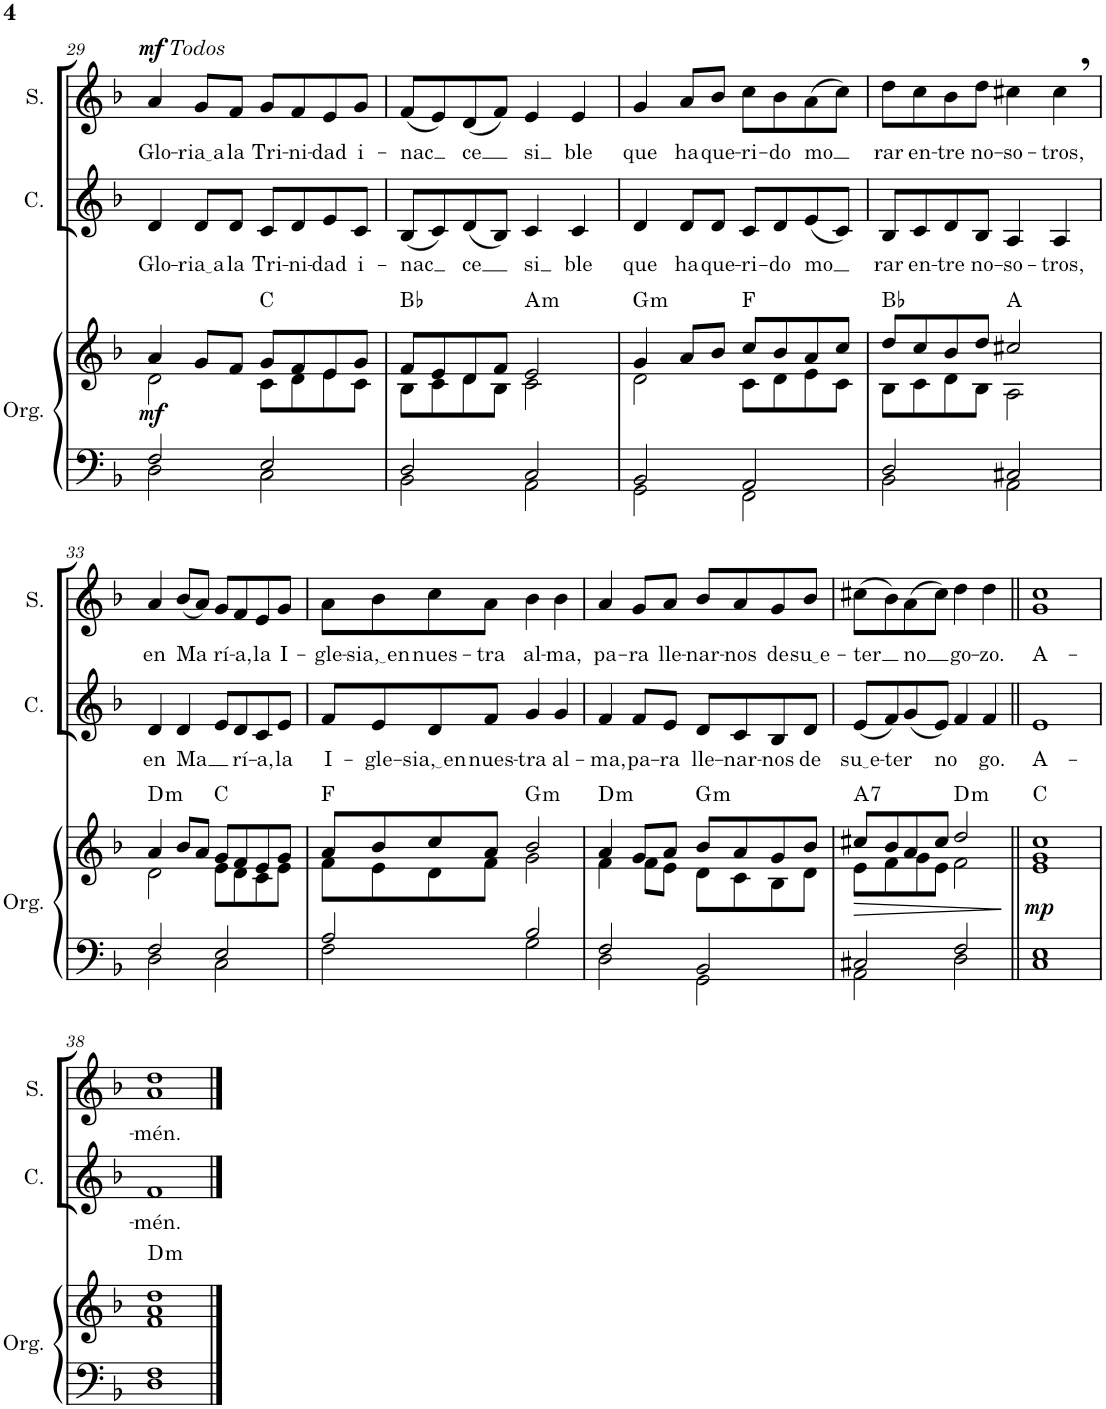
**kern	**kern	**dynam	**harte	**kern	**text	**kern	**text	**dynam
*part3	*part3	*part3	*part3	*part2	*part2	*part1	*part1	*part1
*staff4	*staff3	*staff3/4	*	*staff2	*staff2	*staff1	*staff1	*staff1
*I"Órgano	*	*	*	*I"Contralto	*	*I"Soprano	*	*
*	*	*	*	*I'C.	*	*I'S.	*	*
!!LO:PB:g=z
*clefF4	*clefG2	*	*	*clefG2	*	*clefG2	*	*
*k[b-]	*k[b-]	*	*	*k[b-]	*	*k[b-]	*	*
*M4/4	*M4/4	*	*	*M4/4	*	*M4/4	*	*
=29	=29	=29	=29	=29	=29	=29	=29	=29
*^	*^	*	*	*	*	*	*	*
!	!	!	!	!	!	!	!	!LO:TX:a:i:t=Todos	!	!
!	!	!	!	!LO:DY:b	!	!	!LO:LY:b	!	!LO:LY:b	!LO:DY:a
2F/	2D\	4a/	2d\	mf	.	4d/	Glo-	4a/	Glo-	mf
!	!	!	!	!	!	!	!LO:LY:b	!	!LO:LY:b	!
.	.	8g/L	.	.	.	8d/L	ria a	8g/L	ria a	.
!	!	!	!	!	!	!	!LO:LY:b	!	!LO:LY:b	!
.	.	8f/J	.	.	.	8d/J	la	8f/J	la	.
!	!	!	!	!	!	!	!LO:LY:b	!	!LO:LY:b	!
2E/	2C\	8g/L	8c\L	.	C:maj	8c/L	Tri-	8g/L	Tri-	.
!	!	!	!	!	!	!	!LO:LY:b	!	!LO:LY:b	!
.	.	8f/	8d\	.	.	8d/	-ni-	8f/	-ni-	.
!	!	!	!	!	!	!	!LO:LY:b	!	!LO:LY:b	!
.	.	8e/	8e\	.	.	8e/	-dad	8e/	-dad	.
!	!	!	!	!	!	!	!LO:LY:b	!	!LO:LY:b	!
.	.	8g/J	8c\J	.	.	8c/J	i-	8g/J	i-	.
=30	=30	=30	=30	=30	=30	=30	=30	=30	=30	=30
!	!	!	!	!	!	!	!LO:LY:b	!	!LO:LY:b	!
2D/	2BB-\	8f/L	8B-\L	.	Bb:maj	(8B-/L	-nac	(8f/L	-nac	.
.	.	8e/	8c\	.	.	8c/)	.	8e/)	.	.
!	!	!	!	!	!	!	!LO:LY:b	!	!LO:LY:b	!
.	.	8d/	8d\	.	.	(8d/	ce	(8d/	ce	.
.	.	8f/J	8B-\J	.	.	8B-/J)	.	8f/J)	.	.
!	!	!	!	!	!LO:H:kt=m	!	!LO:LY:b	!	!LO:LY:b	!
2C/	2AA\	2e/	2c\	.	A:min	4c/	-si	4e/	-si	.
!	!	!	!	!	!	!	!LO:LY:b	!	!LO:LY:b	!
.	.	.	.	.	.	4c/	ble	4e/	ble	.
=31	=31	=31	=31	=31	=31	=31	=31	=31	=31	=31
!	!	!	!	!	!LO:H:kt=m	!	!LO:LY:b	!	!LO:LY:b	!
2BB-/	2GG\	4g/	2d\	.	G:min	4d/	que	4g/	que	.
!	!	!	!	!	!	!	!LO:LY:b	!	!LO:LY:b	!
.	.	8a/L	.	.	.	8d/L	ha	8a/L	ha	.
!	!	!	!	!	!	!	!LO:LY:b	!	!LO:LY:b	!
.	.	8b-/J	.	.	.	8d/J	que-	8b-/J	que-	.
!	!	!	!	!	!	!	!LO:LY:b	!	!LO:LY:b	!
2AA/	2FF\	8cc/L	8c\L	.	F:maj	8c/L	-ri-	8cc\L	-ri-	.
!	!	!	!	!	!	!	!LO:LY:b	!	!LO:LY:b	!
.	.	8b-/	8d\	.	.	8d/	-do	8b-\	-do	.
!	!	!	!	!	!	!	!LO:LY:b	!	!LO:LY:b	!
.	.	8a/	8e\	.	.	(8e/	mo	(8a\	mo	.
.	.	8cc/J	8c\J	.	.	8c/J)	.	8cc\J)	.	.
=32	=32	=32	=32	=32	=32	=32	=32	=32	=32	=32
!	!	!	!	!	!	!	!LO:LY:b	!	!LO:LY:b	!
2D/	2BB-\	8dd/L	8B-\L	.	Bb:maj	8B-/L	rar	8dd\L	rar	.
!	!	!	!	!	!	!	!LO:LY:b	!	!LO:LY:b	!
.	.	8cc/	8c\	.	.	8c/	en-	8cc\	en-	.
!	!	!	!	!	!	!	!LO:LY:b	!	!LO:LY:b	!
.	.	8b-/	8d\	.	.	8d/	-tre	8b-\	-tre	.
!	!	!	!	!	!	!	!LO:LY:b	!	!LO:LY:b	!
.	.	8dd/J	8B-\J	.	.	8B-/J	no-	8dd\J	no-	.
!	!	!	!	!	!	!	!LO:LY:b	!	!LO:LY:b	!
2C#X/	2AA\	2cc#X/	2A\	.	A:maj	4A/	-so-	4cc#X\	-so-	.
!	!	!	!	!	!	!	!LO:LY:b	!	!LO:LY:b	!
.	.	.	.	.	.	4A/	-tros,	4cc#,\	-tros,	.
!!LO:LB:g=z
=33	=33	=33	=33	=33	=33	=33	=33	=33	=33	=33
!	!	!	!	!	!LO:H:kt=m	!	!LO:LY:b	!	!LO:LY:b	!
2F/	2D\	4a/	2d\	.	D:min	4d/	en	4a/	en	.
!	!	!	!	!	!	!	!LO:LY:b	!	!LO:LY:b	!
.	.	8b-/L	.	.	.	4d/	Ma	(8b-/L	Ma	.
.	.	8a/J	.	.	.	.	.	8a/J)	.	.
!	!	!	!	!	!	!	!	!	!LO:LY:b	!
2E/	2C\	8g/L	8e\L	.	C:maj	8e/L	.	8g/L	rí-	.
!	!	!	!	!	!	!	!LO:LY:b	!	!LO:LY:b	!
.	.	8f/	8d\	.	.	8d/	rí-	8f/	-a,	.
!	!	!	!	!	!	!	!LO:LY:b	!	!LO:LY:b	!
.	.	8e/	8c\	.	.	8c/	-a,	8e/	la	.
!	!	!	!	!	!	!	!LO:LY:b	!	!LO:LY:b	!
.	.	8g/J	8e\J	.	.	8e/J	la	8g/J	I-	.
=34	=34	=34	=34	=34	=34	=34	=34	=34	=34	=34
!	!	!	!	!	!	!	!LO:LY:b	!	!LO:LY:b	!
2A/	2F\	8a/L	8f\L	.	F:maj	8f/L	I-	8a\L	-gle-	.
!	!	!	!	!	!	!	!LO:LY:b	!	!LO:LY:b	!
.	.	8b-/	8e\	.	.	8e/	-gle-	8b-\	sia, en	.
!	!	!	!	!	!	!	!LO:LY:b	!	!LO:LY:b	!
.	.	8cc/	8d\	.	.	8d/	sia, en	8cc\	nues-	.
!	!	!	!	!	!	!	!LO:LY:b	!	!LO:LY:b	!
.	.	8a/J	8f\J	.	.	8f/J	nues-	8a\J	-tra	.
!	!	!	!	!	!LO:H:kt=m	!	!LO:LY:b	!	!LO:LY:b	!
2B-/	2G\	2b-/	2g\	.	G:min	4g/	-tra	4b-\	al-	.
!	!	!	!	!	!	!	!LO:LY:b	!	!LO:LY:b	!
.	.	.	.	.	.	4g/	al-	4b-\	-ma,	.
=35	=35	=35	=35	=35	=35	=35	=35	=35	=35	=35
!	!	!	!	!	!LO:H:kt=m	!	!LO:LY:b	!	!LO:LY:b	!
2F/	2D\	4a/	4f\	.	D:min	4f/	-ma,	4a/	pa-	.
!	!	!	!	!	!	!	!LO:LY:b	!	!LO:LY:b	!
.	.	8g/L	8f\L	.	.	8f/L	pa-	8g/L	-ra	.
!	!	!	!	!	!	!	!LO:LY:b	!	!LO:LY:b	!
.	.	8a/J	8e\J	.	.	8e/J	-ra	8a/J	lle-	.
!	!	!	!	!	!LO:H:kt=m	!	!LO:LY:b	!	!LO:LY:b	!
2BB-/	2GG\	8b-/L	8d\L	.	G:min	8d/L	lle-	8b-/L	-nar-	.
!	!	!	!	!	!	!	!LO:LY:b	!	!LO:LY:b	!
.	.	8a/	8c\	.	.	8c/	-nar-	8a/	-nos	.
!	!	!	!	!	!	!	!LO:LY:b	!	!LO:LY:b	!
.	.	8g/	8B-\	.	.	8B-/	-nos	8g/	de	.
!	!	!	!	!	!	!	!LO:LY:b	!	!LO:LY:b	!
.	.	8b-/J	8d\J	.	.	8d/J	de	8b-/J	su e	.
=36	=36	=36	=36	=36	=36	=36	=36	=36	=36	=36
!	!	!	!	!LO:HP:b	!LO:H:kt=7	!	!LO:LY:b	!	!LO:LY:b	!
2C#X/	2AA\	8cc#X/L	8e\L	>	A:7	(8e/L	su e	(8cc#X\L	-ter	.
!	!	!	!	!	!	!	!LO:LY:b	!	!	!
.	.	8b-/	8f\	.	.	8f/)	-ter	8b-\)	.	.
!	!	!	!	!	!	!	!	!	!LO:LY:b	!
.	.	8a/	8g\	.	.	(8g/	.	(8a\	no	.
!	!	!	!	!	!	!	!LO:LY:b	!	!	!
.	.	8cc#/J	8e\J	.	.	8e/J)	no	8cc#\J)	.	.
!	!	!	!	!	!LO:H:kt=m	!	!	!	!LO:LY:b	!
2F/	2D\	2dd/	2f\	.	D:min	4f/	.	4dd\	go-	.
!	!	!	!	!	!	!	!LO:LY:b	!	!LO:LY:b	!
.	.	.	.	.	.	4f/	go.	4dd\	-zo.	.
*v	*v	*	*	*	*	*	*	*	*	*
*	*v	*v	*	*	*	*	*	*	*
.	.	]	.	.	.	.	.	.
=37||	=37||	=37||	=37||	=37||	=37||	=37||	=37||	=37||
*^	*^	*	*	*	*	*	*	*
!	!	!	!	!LO:DY:b	!	!	!LO:LY:b	!	!LO:LY:b	!
1E	1C	1cc	1e 1g	mp	C:maj	1e	A-	1g 1cc	A-	.
!!LO:LB:g=z
=38	=38	=38	=38	=38	=38	=38	=38	=38	=38	=38
!	!	!	!	!	!LO:H:kt=m	!	!LO:LY:b	!	!LO:LY:b	!
1F	1D	1dd	1f 1a	.	D:min	1f	-mén.	1a 1dd	-mén.	.
*v	*v	*	*	*	*	*	*	*	*	*
*	*v	*v	*	*	*	*	*	*	*
==	==	==	==	==	==	==	==	==
*-	*-	*-	*-	*-	*-	*-	*-	*-
